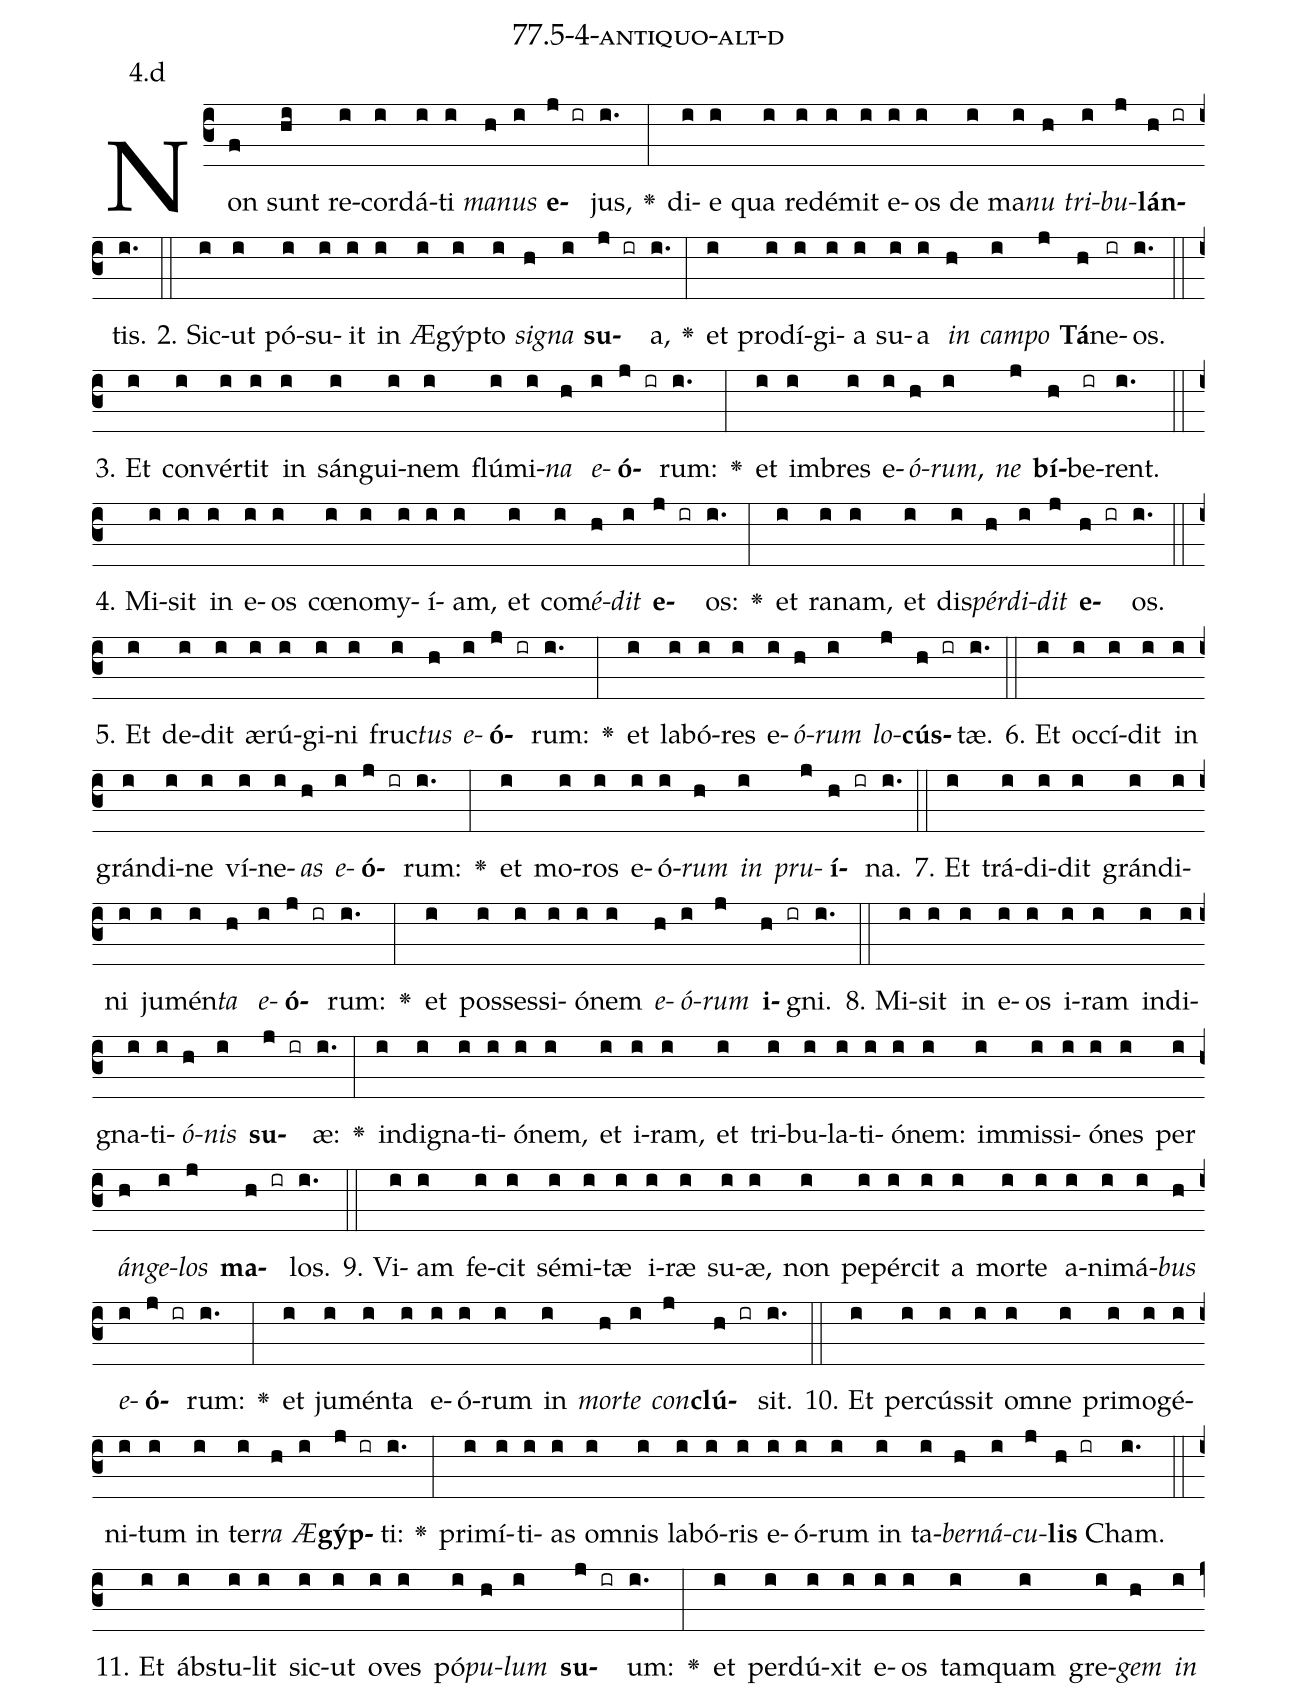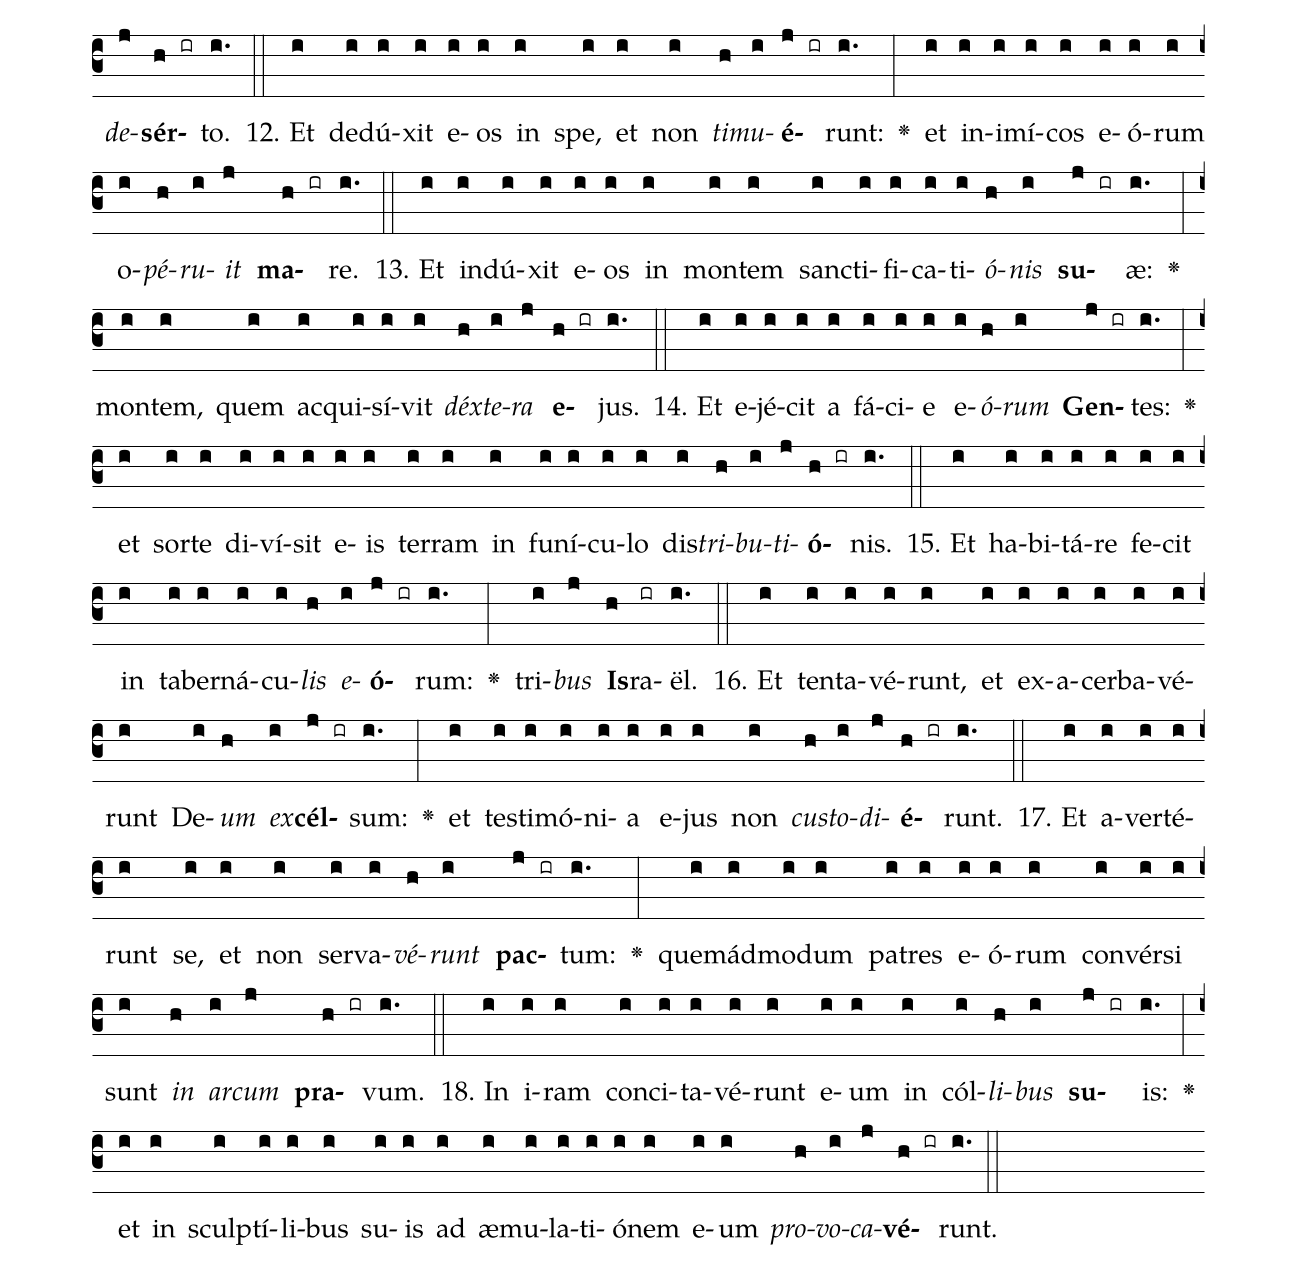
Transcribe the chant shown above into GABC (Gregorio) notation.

name: 77.5-4-antiquo-alt-d;
annotation: 4.d;
%%
(c3)Non(f) sunt(hi) re(i)cor(i)dá(i)ti(i) <i>ma</i>(h)<i>nus</i>(i) <b>e</b>(j ir)jus,(i.) <v>\greheightstar</v>(:) di(i)e(i) qua(i) red(i)é(i)mit(i) e(i)os(i) de(i) ma(i)<i>nu</i>(h) <i>tri</i>(i)<i>bu</i>(j)<b>lán</b>(h ir)tis.(i.) (::)
2. Sic(i)ut(i) pó(i)su(i)it(i) in(i) Æ(i)gýp(i)to(i) <i>si</i>(h)<i>gna</i>(i) <b>su</b>(j ir)a,(i.) <v>\greheightstar</v>(:) et(i) prod(i)í(i)gi(i)a(i) su(i)a(i) <i>in</i>(h) <i>cam</i>(i)<i>po</i>(j) <b>Tá</b>(h)ne(ir)os.(i.) (::)
3. Et(i) con(i)vér(i)tit(i) in(i) sán(i)gui(i)nem(i) flú(i)mi(i)<i>na</i>(h) <i>e</i>(i)<b>ó</b>(j ir)rum:(i.) <v>\greheightstar</v>(:) et(i) im(i)bres(i) e(i)<i>ó</i>(h)<i>rum</i>,(i) <i>ne</i>(j) <b>bí</b>(h)be(ir)rent.(i.) (::)
4. Mi(i)sit(i) in(i) e(i)os(i) cœ(i)no(i)my(i)í(i)am,(i) et(i) com(i)<i>é</i>(h)<i>dit</i>(i) <b>e</b>(j ir)os:(i.) <v>\greheightstar</v>(:) et(i) ra(i)nam,(i) et(i) dis(i)<i>pér</i>(h)<i>di</i>(i)<i>dit</i>(j) <b>e</b>(h ir)os.(i.) (::)
5. Et(i) de(i)dit(i) æ(i)rú(i)gi(i)ni(i) fruc(i)<i>tus</i>(h) <i>e</i>(i)<b>ó</b>(j ir)rum:(i.) <v>\greheightstar</v>(:) et(i) la(i)bó(i)res(i) e(i)<i>ó</i>(h)<i>rum</i>(i) <i>lo</i>(j)<b>cús</b>(h ir)tæ.(i.) (::)
6. Et(i) oc(i)cí(i)dit(i) in(i) grán(i)di(i)ne(i) ví(i)ne(i)<i>as</i>(h) <i>e</i>(i)<b>ó</b>(j ir)rum:(i.) <v>\greheightstar</v>(:) et(i) mo(i)ros(i) e(i)ó(i)<i>rum</i>(h) <i>in</i>(i) <i>pru</i>(j)<b>í</b>(h ir)na.(i.) (::)
7. Et(i) trá(i)di(i)dit(i) grán(i)di(i)ni(i) ju(i)mén(i)<i>ta</i>(h) <i>e</i>(i)<b>ó</b>(j ir)rum:(i.) <v>\greheightstar</v>(:) et(i) pos(i)ses(i)si(i)ó(i)nem(i) <i>e</i>(h)<i>ó</i>(i)<i>rum</i>(j) <b>i</b>(h ir)gni.(i.) (::)
8. Mi(i)sit(i) in(i) e(i)os(i) i(i)ram(i) in(i)di(i)gna(i)ti(i)<i>ó</i>(h)<i>nis</i>(i) <b>su</b>(j ir)æ:(i.) <v>\greheightstar</v>(:) in(i)di(i)gna(i)ti(i)ó(i)nem,(i) et(i) i(i)ram,(i) et(i) tri(i)bu(i)la(i)ti(i)ó(i)nem:(i) im(i)mis(i)si(i)ó(i)nes(i) per(i) <i>án</i>(h)<i>ge</i>(i)<i>los</i>(j) <b>ma</b>(h ir)los.(i.) (::)
9. Vi(i)am(i) fe(i)cit(i) sé(i)mi(i)tæ(i) i(i)ræ(i) su(i)æ,(i) non(i) pe(i)pér(i)cit(i) a(i) mor(i)te(i) a(i)ni(i)má(i)<i>bus</i>(h) <i>e</i>(i)<b>ó</b>(j ir)rum:(i.) <v>\greheightstar</v>(:) et(i) ju(i)mén(i)ta(i) e(i)ó(i)rum(i) in(i) <i>mor</i>(h)<i>te</i>(i) <i>con</i>(j)<b>clú</b>(h ir)sit.(i.) (::)
10. Et(i) per(i)cús(i)sit(i) om(i)ne(i) pri(i)mo(i)gé(i)ni(i)tum(i) in(i) ter(i)<i>ra</i>(h) <i>Æ</i>(i)<b>gýp</b>(j ir)ti:(i.) <v>\greheightstar</v>(:) pri(i)mí(i)ti(i)as(i) om(i)nis(i) la(i)bó(i)ris(i) e(i)ó(i)rum(i) in(i) ta(i)<i>ber</i>(h)<i>ná</i>(i)<i>cu</i>(j)<b>lis</b>(h ir) Cham.(i.) (::)
11. Et(i) ábs(i)tu(i)lit(i) sic(i)ut(i) o(i)ves(i) pó(i)<i>pu</i>(h)<i>lum</i>(i) <b>su</b>(j ir)um:(i.) <v>\greheightstar</v>(:) et(i) per(i)dú(i)xit(i) e(i)os(i) tam(i)quam(i) gre(i)<i>gem</i>(h) <i>in</i>(i) <i>de</i>(j)<b>sér</b>(h ir)to.(i.) (::)
12. Et(i) de(i)dú(i)xit(i) e(i)os(i) in(i) spe,(i) et(i) non(i) <i>ti</i>(h)<i>mu</i>(i)<b>é</b>(j ir)runt:(i.) <v>\greheightstar</v>(:) et(i) in(i)i(i)mí(i)cos(i) e(i)ó(i)rum(i) o(i)<i>pé</i>(h)<i>ru</i>(i)<i>it</i>(j) <b>ma</b>(h ir)re.(i.) (::)
13. Et(i) in(i)dú(i)xit(i) e(i)os(i) in(i) mon(i)tem(i) sanc(i)ti(i)fi(i)ca(i)ti(i)<i>ó</i>(h)<i>nis</i>(i) <b>su</b>(j ir)æ:(i.) <v>\greheightstar</v>(:) mon(i)tem,(i) quem(i) ac(i)qui(i)sí(i)vit(i) <i>déx</i>(h)<i>te</i>(i)<i>ra</i>(j) <b>e</b>(h ir)jus.(i.) (::)
14. Et(i) e(i)jé(i)cit(i) a(i) fá(i)ci(i)e(i) e(i)<i>ó</i>(h)<i>rum</i>(i) <b>Gen</b>(j ir)tes:(i.) <v>\greheightstar</v>(:) et(i) sor(i)te(i) di(i)ví(i)sit(i) e(i)is(i) ter(i)ram(i) in(i) fu(i)ní(i)cu(i)lo(i) dis(i)<i>tri</i>(h)<i>bu</i>(i)<i>ti</i>(j)<b>ó</b>(h ir)nis.(i.) (::)
15. Et(i) ha(i)bi(i)tá(i)re(i) fe(i)cit(i) in(i) ta(i)ber(i)ná(i)cu(i)<i>lis</i>(h) <i>e</i>(i)<b>ó</b>(j ir)rum:(i.) <v>\greheightstar</v>(:) tri(i)<i>bus</i>(j) <b>Is</b>(h)ra(ir)ël.(i.) (::)
16. Et(i) ten(i)ta(i)vé(i)runt,(i) et(i) ex(i)a(i)cer(i)ba(i)vé(i)runt(i) De(i)<i>um</i>(h) <i>ex</i>(i)<b>cél</b>(j ir)sum:(i.) <v>\greheightstar</v>(:) et(i) tes(i)ti(i)mó(i)ni(i)a(i) e(i)jus(i) non(i) <i>cus</i>(h)<i>to</i>(i)<i>di</i>(j)<b>é</b>(h ir)runt.(i.) (::)
17. Et(i) a(i)ver(i)té(i)runt(i) se,(i) et(i) non(i) ser(i)va(i)<i>vé</i>(h)<i>runt</i>(i) <b>pac</b>(j ir)tum:(i.) <v>\greheightstar</v>(:) quem(i)ád(i)mo(i)dum(i) pa(i)tres(i) e(i)ó(i)rum(i) con(i)vér(i)si(i) sunt(i) <i>in</i>(h) <i>ar</i>(i)<i>cum</i>(j) <b>pra</b>(h ir)vum.(i.) (::)
18. In(i) i(i)ram(i) con(i)ci(i)ta(i)vé(i)runt(i) e(i)um(i) in(i) cól(i)<i>li</i>(h)<i>bus</i>(i) <b>su</b>(j ir)is:(i.) <v>\greheightstar</v>(:) et(i) in(i) sculp(i)tí(i)li(i)bus(i) su(i)is(i) ad(i) æ(i)mu(i)la(i)ti(i)ó(i)nem(i) e(i)um(i) <i>pro</i>(h)<i>vo</i>(i)<i>ca</i>(j)<b>vé</b>(h ir)runt.(i.) (::)
